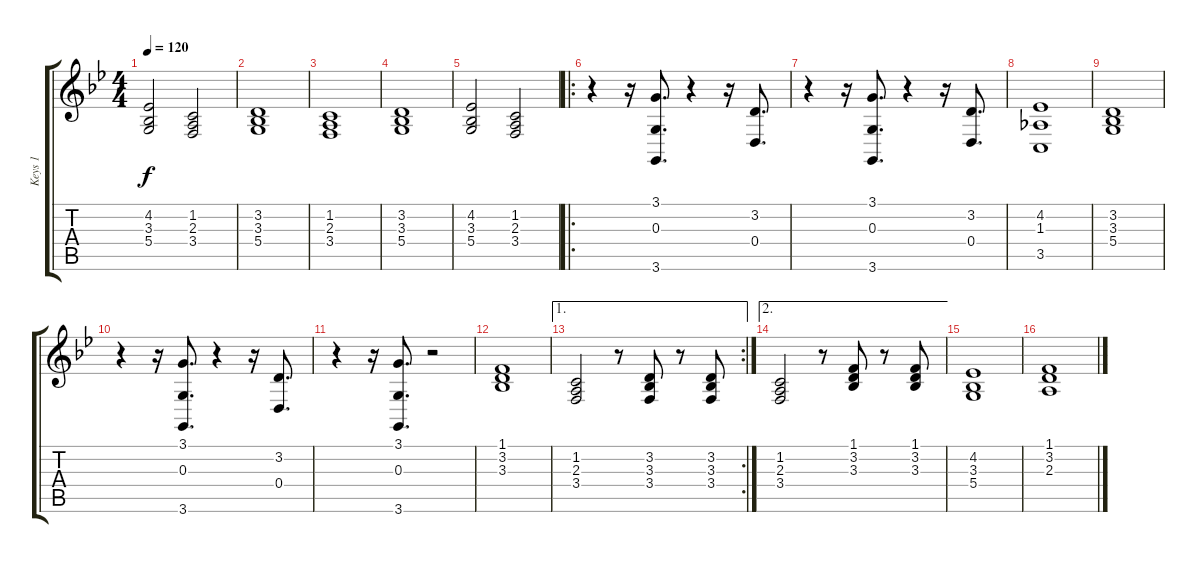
\track ("Keys 1" "Keys 1") {instrument churchorgan}
\staff {score tabs}
\tuning (E4 B3 G3 D3 A2 E2) {hide}
\ts (4 4)
\tempo 120
\clef g2
\ks bb
(4.2 3.3 5.4).2{dy f} (1.2 2.3 3.4).2 |
(3.2 3.3 5.4).1 |
(1.2 2.3 3.4).1 |
(3.2 3.3 5.4).1 |
(4.2 3.3 5.4).2 (1.2 2.3 3.4).2 |
\ro
r.4 r.16 (3.1 0.3 3.6).8{d} r.4 r.16 (3.2 0.4).8{d} |
r.4 r.16 (3.1 0.3 3.6).8{d} r.4 r.16 (3.2 0.4).8{d} |
(4.2 1.3 3.5).1 |
(3.2 3.3 5.4).1 |
r.4 r.16 (3.1 0.3 3.6).8{d} r.4 r.16 (3.2 0.4).8{d} |
r.4 r.16 (3.1 0.3 3.6).8{d} r.2 |
(1.1 3.2 3.3).1 |
\ae 1
\rc 2
(1.2 2.3 3.4).2 r.8 (3.2 3.3 3.4).8 r.8 (3.2 3.3 3.4).8 |
\ae 2
(1.2 2.3 3.4).2 r.8 (1.1 3.2 3.3).8 r.8 (1.1 3.2 3.3).8 |
(4.2 3.3 5.4).1 |
(1.1 3.2 2.3).1
